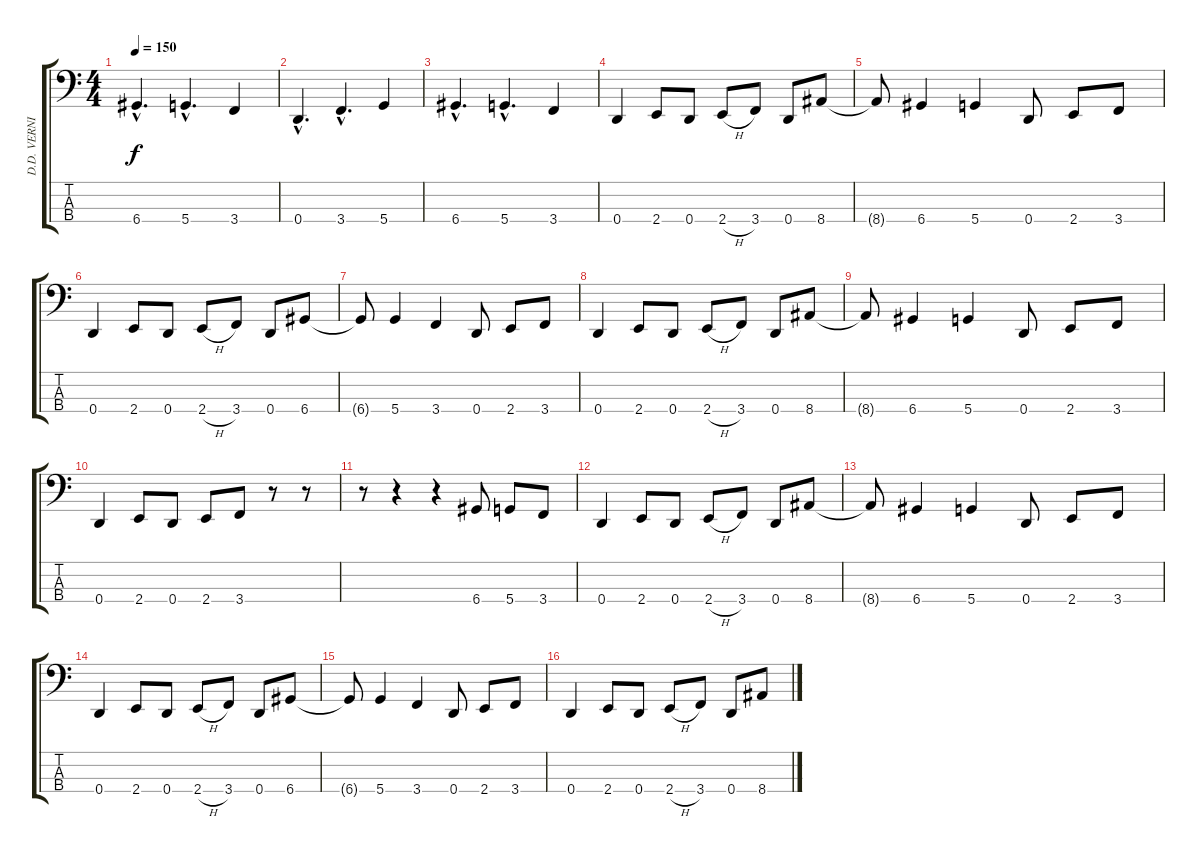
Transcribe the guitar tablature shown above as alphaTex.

\track ("D.D. VERNI - bass" "D.D. VERNI") {instrument slapbass1}
\staff {score tabs}
\tuning (G2 D2 A1 D1) {hide}
\ts (4 4)
\tempo 150
\clef f4
\ks c
6.4{hac}.4{d dy f} 5.4{hac}.4{d} 3.4.4 |
0.4{hac}.4{d} 3.4{hac}.4{d} 5.4.4 |
6.4{hac}.4{d} 5.4{hac}.4{d} 3.4.4 |
0.4.4 2.4.8 0.4.8 2.4{h}.8 3.4.8 0.4.8 8.4.8 |
8.4{t}.8 6.4.4 5.4.4 0.4.8 2.4.8 3.4.8 |
0.4.4 2.4.8 0.4.8 2.4{h}.8 3.4.8 0.4.8 6.4.8 |
6.4{t}.8 5.4.4 3.4.4 0.4.8 2.4.8 3.4.8 |
0.4.4 2.4.8 0.4.8 2.4{h}.8 3.4.8 0.4.8 8.4.8 |
8.4{t}.8 6.4.4 5.4.4 0.4.8 2.4.8 3.4.8 |
0.4.4 2.4.8 0.4.8 2.4.8 3.4.8 r.8 r.8 |
r.8 r.4 r.4 6.4.8 5.4.8 3.4.8 |
0.4.4 2.4.8 0.4.8 2.4{h}.8 3.4.8 0.4.8 8.4.8 |
8.4{t}.8 6.4.4 5.4.4 0.4.8 2.4.8 3.4.8 |
0.4.4 2.4.8 0.4.8 2.4{h}.8 3.4.8 0.4.8 6.4.8 |
6.4{t}.8 5.4.4 3.4.4 0.4.8 2.4.8 3.4.8 |
0.4.4 2.4.8 0.4.8 2.4{h}.8 3.4.8 0.4.8 8.4.8
